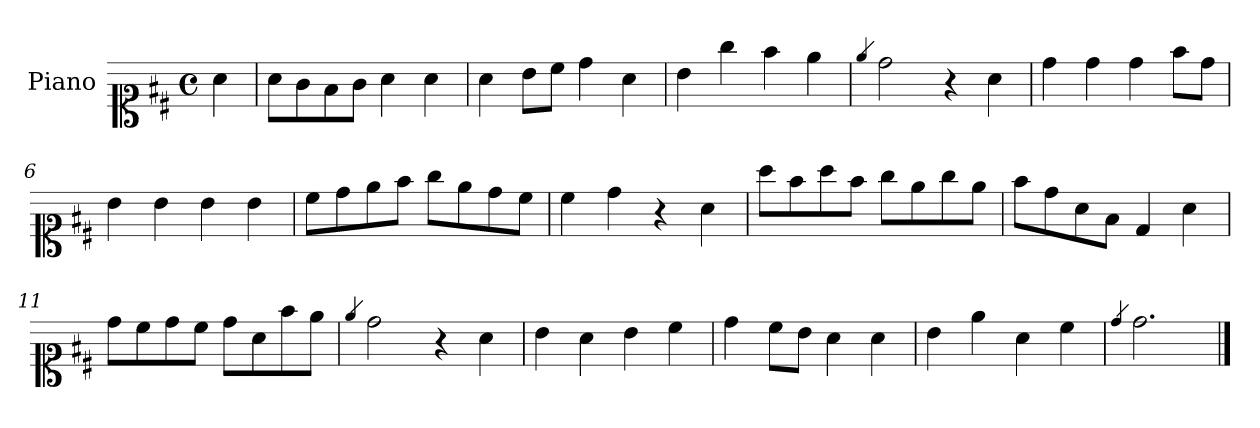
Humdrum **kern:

**kern
*part1
*staff1
*I"Piano
*I'Pno.
*clefC1
*k[f#c#]
*M4/4
*met(c)
=
4a\
=1
8a\L
8g\
8f#\
8g\J
4a\
4a\
=2
4a\
8b\L
8cc#\J
4dd\
4a\
=3
4b\
4gg\
4ff#\
4ee\
=4
4qee/
2dd\
4r
4a\
=5
4dd\
4dd\
4dd\
8ff#\L
8dd\J
=6
4b\
4b\
4b\
4b\
!!LO:LB:g=z
=7
8cc#\L
8dd\
8ee\
8ff#\J
8gg\L
8ee\
8dd\
8cc#\J
=8
4cc#\
4dd\
4r
4a\
=9
8aa\L
8ff#\
8aa\
8ff#\J
8gg\L
8ee\
8gg\
8ee\J
=10
8ff#\L
8dd\
8a\
8f#\J
4d/
4a\
!!LO:LB:g=z
=11
8dd\L
8cc#\
8dd\
8cc#\J
8dd\L
8a\
8ff#\
8ee\J
=12
4qee/
2dd\
4r
4a\
=13
4b\
4a\
4b\
4cc#\
=14
4dd\
8cc#\L
8b\J
4a\
4a\
=15
4b\
4ee\
4a\
4cc#\
=16
4qdd/
2.dd\
==
*-
